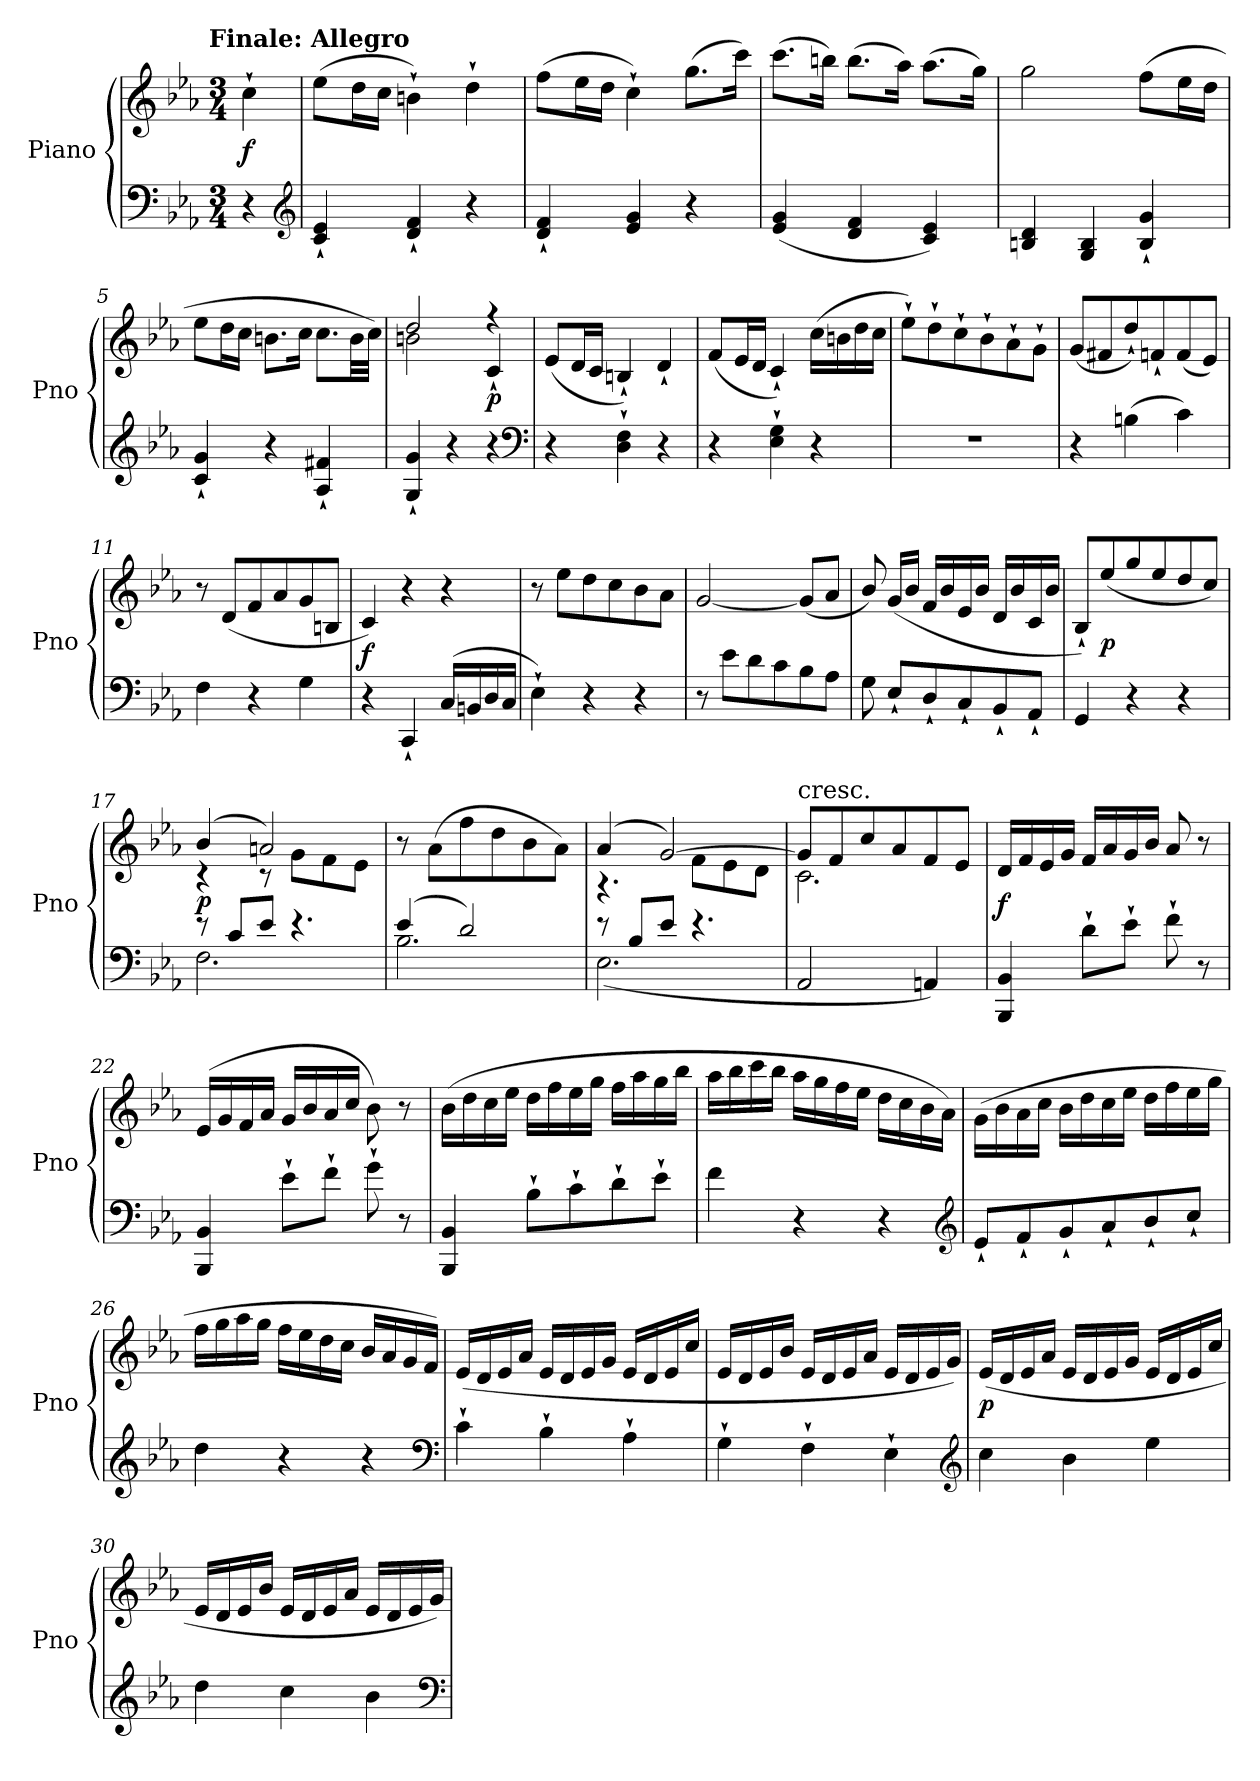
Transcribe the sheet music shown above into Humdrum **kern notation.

**kern	**kern	**dynam
*part1	*part1	*part1
*staff2	*staff1	*staff1/2
*I"Piano	*	*
*I'Pno	*	*
*clefF4	*clefG2	*
*k[b-e-a-]	*k[b-e-a-]	*
*c:	*c:	*
!!LO:TX:omd:t=Finale&colon; Allegro
*M3/4	*M3/4	*
*MM132	*MM132	*
=	=	=
4r	4cc`\	f
*clefG2	*	*
=1	=1	=1
4c`/ 4e-`/	(8ee-\L	.
.	16dd\L	.
.	16cc\JJ	.
4d`/ 4f`/	4bn`\)	.
4r	4dd`\	.
=2	=2	=2
4d`/ 4f`/	(8ff\L	.
.	16ee-\L	.
.	16dd\JJ	.
4e-/ 4g/	4cc`\)	.
4r	(8.gg\L	.
.	16ccc\Jk)	.
=3	=3	=3
(4e-/ 4g/	(8.ccc\L	.
.	16bbn\Jk)	.
4d/ 4f/	(8.bb\L	.
.	16aa-\Jk)	.
4c/ 4e-/)	(8.aa-\L	.
.	16gg\Jk)	.
=4	=4	=4
4Bn/ 4d/	2gg\	.
4G/ 4B/	.	.
4B`/ 4g`/	(8ff\L	.
.	16ee-\L	.
.	16dd\JJ	.
=5	=5	=5
4c`/ 4g`/	8ee-\L	.
.	16dd\L	.
.	16cc\JJ	.
4r	8.bn\L	.
.	16cc\Jk	.
4A-`/ 4f#X`/	8.cc\L	.
.	32b\LL	.
.	32cc\JJJ)	.
=6	=6	=6
*	*^	*
4G`/ 4g`/	2dd/	2bn\	.
4r	.	.	.
4r	4r	4c`/	p
*	*v	*v	*
*clefF4	*	*
=7	=7	=7
4r	(8e-/L	.
.	16d/L	.
.	16c/JJ	.
4D`\ 4F`\	4Bn`/)	.
4r	4d`/	.
=8	=8	=8
4r	(8f/L	.
.	16e-/L	.
.	16d/JJ	.
4E-`\ 4G`\	4c`/)	.
4r	(16cc\LL	.
.	16bn\	.
.	16dd\	.
.	16cc\JJ	.
=9	=9	=9
2.r	8ee-`\L)	.
.	8dd`\	.
.	8cc`\	.
.	8b-`\	.
.	8a-`\	.
.	8g`\J	.
=10	=10	=10
4r	(8g/L	.
.	8f#X/	.
(4Bn\	8dd`/)	.
.	8fn`/	.
4c\)	(8f/	.
.	8e-/J)	.
=11	=11	=11
4F\	8r	.
.	(8d/L	.
4r	8f/	.
.	8a-/	.
4G\	8g/	.
.	8Bn/J	.
=12	=12	=12
4r	4c/)	f
4CC`/	4r	.
(16C/LL	4r	.
16BBn/	.	.
16D/	.	.
16C/JJ	.	.
=13	=13	=13
4E-`\)	8r	.
.	8ee-\L	.
4r	8dd\	.
.	8cc\	.
4r	8b-\	.
.	8a-\J	.
=14	=14	=14
8r	[2g/	.
8e-\L	.	.
8d\	.	.
8c\	.	.
8B-\	(8g/L]	.
8A-\J	8a-/J	.
=15	=15	=15
8G\	8b-/)	.
8E-`/L	(16g/LL	.
.	16b-/JJ	.
8D`/	16f/LL	.
.	16b-/	.
8C`/	16e-/	.
.	16b-/JJ	.
8BB-`/	16d/LL	.
.	16b-/	.
8AA-`/J	16c/	.
.	16b-/JJ	.
=16	=16	=16
4GG/	8B-`/L)	.
.	(8ee-/	p
4r	8gg/	.
.	8ee-/	.
4r	8dd/	.
.	8cc/J)	.
=17	=17	=17
*^	*^	*
8r	2.F\	(4b-/	4r	p
8c/L	.	.	.	.
8e-/J	.	2an/)	8r	.
4.r	.	.	8g\L	.
.	.	.	8f\	.
.	.	.	8e-\J	.
*	*	*v	*v	*
=18	=18	=18	=18
(4e-/	2.B-\	8r	.
.	.	(8a-\L	.
2d/)	.	8ff\	.
.	.	8dd\	.
.	.	8b-\	.
.	.	8a-\J)	.
=19	=19	=19	=19
*	*	*^	*
8r	(2.E-\	(4a-/	4.r	.
8B-/L	.	.	.	.
8e-/J	.	[2g/)	.	.
4.r	.	.	8f\L	.
.	.	.	8e-\	.
.	.	.	8d\J	.
*v	*v	*	*	*
=20	=20	=20	=20
!	!LO:TX:t=cresc.	!	!
2AA-/	8g/L]	2.c\	.
.	8f/	.	.
.	8cc/	.	.
.	8a-/	.	.
4AAn/)	8f/	.	.
.	8e-/J	.	.
*	*v	*v	*
=21	=21	=21
4BBB-/ 4BB-/	16d/LL	f
.	16f/	.
.	16e-/	.
.	16g/JJ	.
8d`\L	16f/LL	.
.	16a-/	.
8e-`\J	16g/	.
.	16b-/JJ	.
8f`\	8a-/	.
8r	8r	.
=22	=22	=22
4BBB-/ 4BB-/	(16e-/LL	.
.	16g/	.
.	16f/	.
.	16a-/JJ	.
8e-`\L	16g/LL	.
.	16b-/	.
8f`\J	16a-/	.
.	16cc/JJ	.
8g`\	8b-\)	.
8r	8r	.
=23	=23	=23
4BBB-/ 4BB-/	(16b-\LL	.
.	16dd\	.
.	16cc\	.
.	16ee-\JJ	.
8B-`\L	16dd\LL	.
.	16ff\	.
8c`\	16ee-\	.
.	16gg\JJ	.
8d`\	16ff\LL	.
.	16aa-\	.
8e-`\J	16gg\	.
.	16bb-\JJ	.
=24	=24	=24
4f\	16aa-\LL	.
.	16bb-\	.
.	16ccc\	.
.	16bb-\JJ	.
4r	16aa-\LL	.
.	16gg\	.
.	16ff\	.
.	16ee-\JJ	.
4r	16dd\LL	.
.	16cc\	.
.	16b-\	.
.	16a-\JJ)	.
*clefG2	*	*
=25	=25	=25
8e-`/L	(16g\LL	.
.	16b-\	.
8f`/	16a-\	.
.	16cc\JJ	.
8g`/	16b-\LL	.
.	16dd\	.
8a-`/	16cc\	.
.	16ee-\JJ	.
8b-`/	16dd\LL	.
.	16ff\	.
8cc`/J	16ee-\	.
.	16gg\JJ	.
=26	=26	=26
4dd\	16ff\LL	.
.	16gg\	.
.	16aa-\	.
.	16gg\JJ	.
4r	16ff\LL	.
.	16ee-\	.
.	16dd\	.
.	16cc\JJ	.
4r	16b-/LL	.
.	16a-/	.
.	16g/	.
.	16f/JJ)	.
*clefF4	*	*
=27	=27	=27
4c`\	(16e-/LL	.
.	16d/	.
.	16e-/	.
.	16a-/JJ	.
4B-`\	16e-/LL	.
.	16d/	.
.	16e-/	.
.	16g/JJ	.
4A-`\	16e-/LL	.
.	16d/	.
.	16e-/	.
.	16cc/JJ	.
=28	=28	=28
4G`\	16e-/LL	.
.	16d/	.
.	16e-/	.
.	16b-/JJ	.
4F`\	16e-/LL	.
.	16d/	.
.	16e-/	.
.	16a-/JJ	.
4E-`\	16e-/LL	.
.	16d/	.
.	16e-/	.
.	16g/JJ)	.
*clefG2	*	*
=29	=29	=29
4cc\	(16e-/LL	p
.	16d/	.
.	16e-/	.
.	16a-/JJ	.
4b-\	16e-/LL	.
.	16d/	.
.	16e-/	.
.	16g/JJ	.
4ee-\	16e-/LL	.
.	16d/	.
.	16e-/	.
.	16cc/JJ	.
=30	=30	=30
4dd\	16e-/LL	.
.	16d/	.
.	16e-/	.
.	16b-/JJ	.
4cc\	16e-/LL	.
.	16d/	.
.	16e-/	.
.	16a-/JJ	.
4b-\	16e-/LL	.
.	16d/	.
.	16e-/	.
.	16g/JJ)	.
*clefF4	*	*
=	=	=
*-	*-	*-
